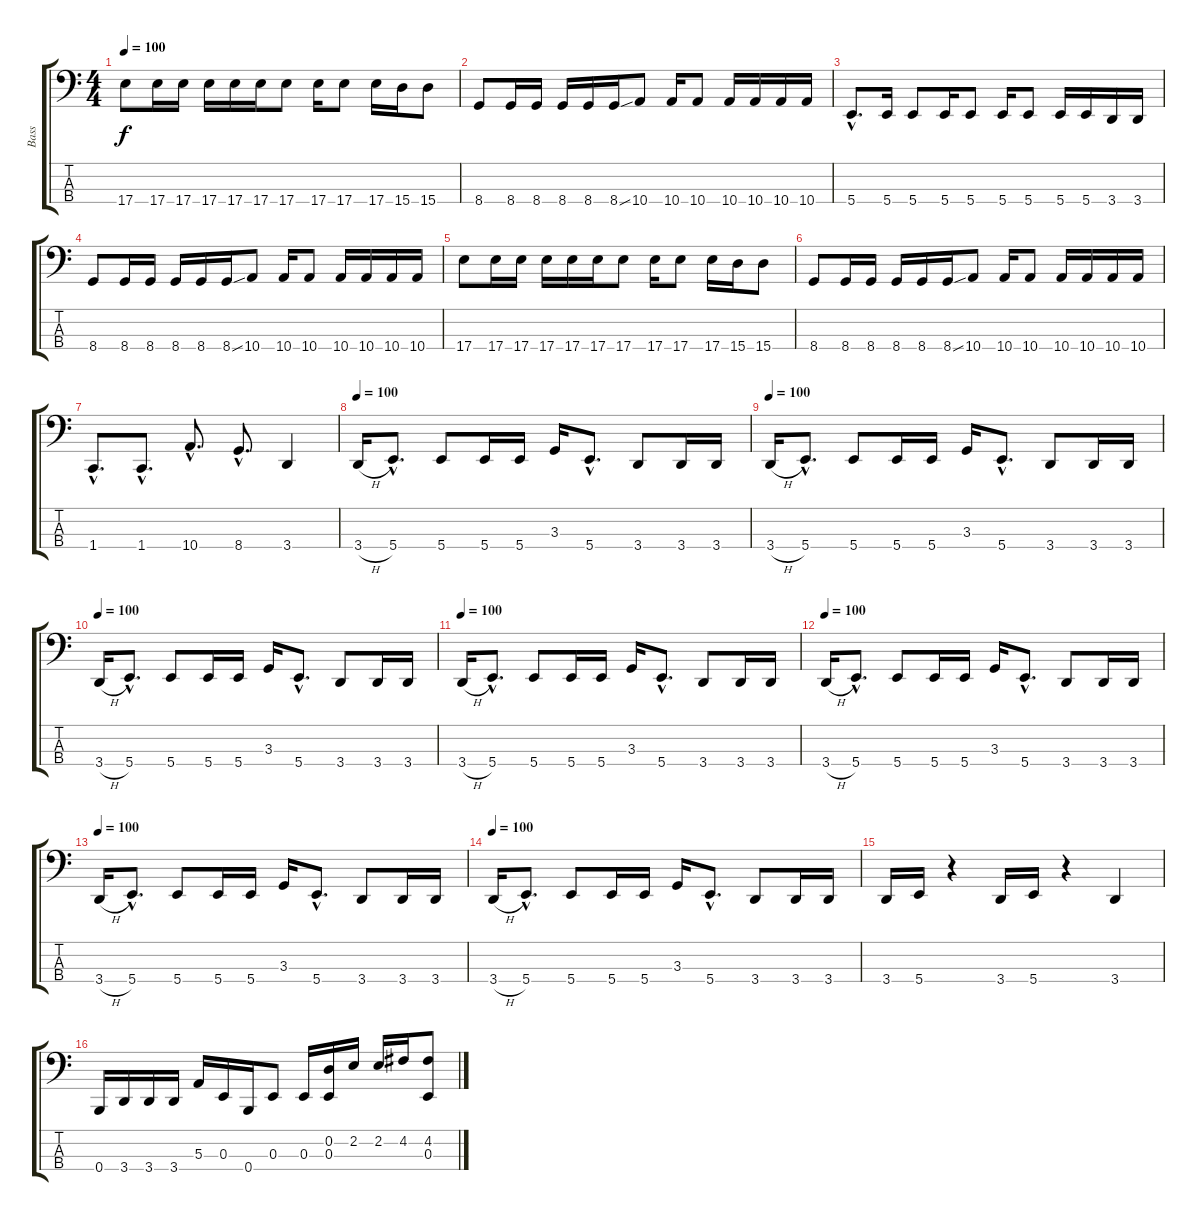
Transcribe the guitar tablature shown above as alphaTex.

\track ("Bass" "Bass") {instrument slapbass2}
\staff {score tabs}
\tuning (G2 D2 E1 B0) {hide}
\ts (4 4)
\tempo 100
\clef f4
\ks c
17.4.8{dy f} 17.4.16 17.4.16 17.4.16 17.4.16 17.4.16 17.4.8 17.4.16 17.4.8 17.4.16 15.4.16 15.4.8 |
8.4.8 8.4.16 8.4.16 8.4.16 8.4.16 8.4{ss}.16 10.4.8 10.4.16 10.4.8 10.4.16 10.4.16 10.4.16 10.4.16 |
5.4{hac}.8{d} 5.4.16 5.4.8 5.4.16 5.4.8 5.4.16 5.4.8 5.4.16 5.4.16 3.4.16 3.4.16 |
8.4.8 8.4.16 8.4.16 8.4.16 8.4.16 8.4{ss}.16 10.4.8 10.4.16 10.4.8 10.4.16 10.4.16 10.4.16 10.4.16 |
17.4.8 17.4.16 17.4.16 17.4.16 17.4.16 17.4.16 17.4.8 17.4.16 17.4.8 17.4.16 15.4.16 15.4.8 |
8.4.8 8.4.16 8.4.16 8.4.16 8.4.16 8.4{ss}.16 10.4.8 10.4.16 10.4.8 10.4.16 10.4.16 10.4.16 10.4.16 |
1.4{hac}.8{d} 1.4{hac}.8{d} 10.4{hac}.8{d} 8.4{hac}.8{d} 3.4.4 |
\tempo 100
3.4{h}.16 5.4{hac}.8{d} 5.4.8 5.4.16 5.4.16 3.3.16 5.4{hac}.8{d} 3.4.8 3.4.16 3.4.16 |
\tempo 100
3.4{h}.16 5.4{hac}.8{d} 5.4.8 5.4.16 5.4.16 3.3.16 5.4{hac}.8{d} 3.4.8 3.4.16 3.4.16 |
\tempo 100
3.4{h}.16 5.4{hac}.8{d} 5.4.8 5.4.16 5.4.16 3.3.16 5.4{hac}.8{d} 3.4.8 3.4.16 3.4.16 |
\tempo 100
3.4{h}.16 5.4{hac}.8{d} 5.4.8 5.4.16 5.4.16 3.3.16 5.4{hac}.8{d} 3.4.8 3.4.16 3.4.16 |
\tempo 100
3.4{h}.16 5.4{hac}.8{d} 5.4.8 5.4.16 5.4.16 3.3.16 5.4{hac}.8{d} 3.4.8 3.4.16 3.4.16 |
\tempo 100
3.4{h}.16 5.4{hac}.8{d} 5.4.8 5.4.16 5.4.16 3.3.16 5.4{hac}.8{d} 3.4.8 3.4.16 3.4.16 |
\tempo 100
3.4{h}.16 5.4{hac}.8{d} 5.4.8 5.4.16 5.4.16 3.3.16 5.4{hac}.8{d} 3.4.8 3.4.16 3.4.16 |
3.4.16 5.4.16 r.4 3.4.16 5.4.16 r.4 3.4.4 |
0.4.16 3.4.16 3.4.16 3.4.16 5.3.16 0.3.16 0.4.16 0.3.8 0.3.16 (0.2 0.3).16 2.2.16 2.2.16 4.2.16 (4.2 0.3).8
